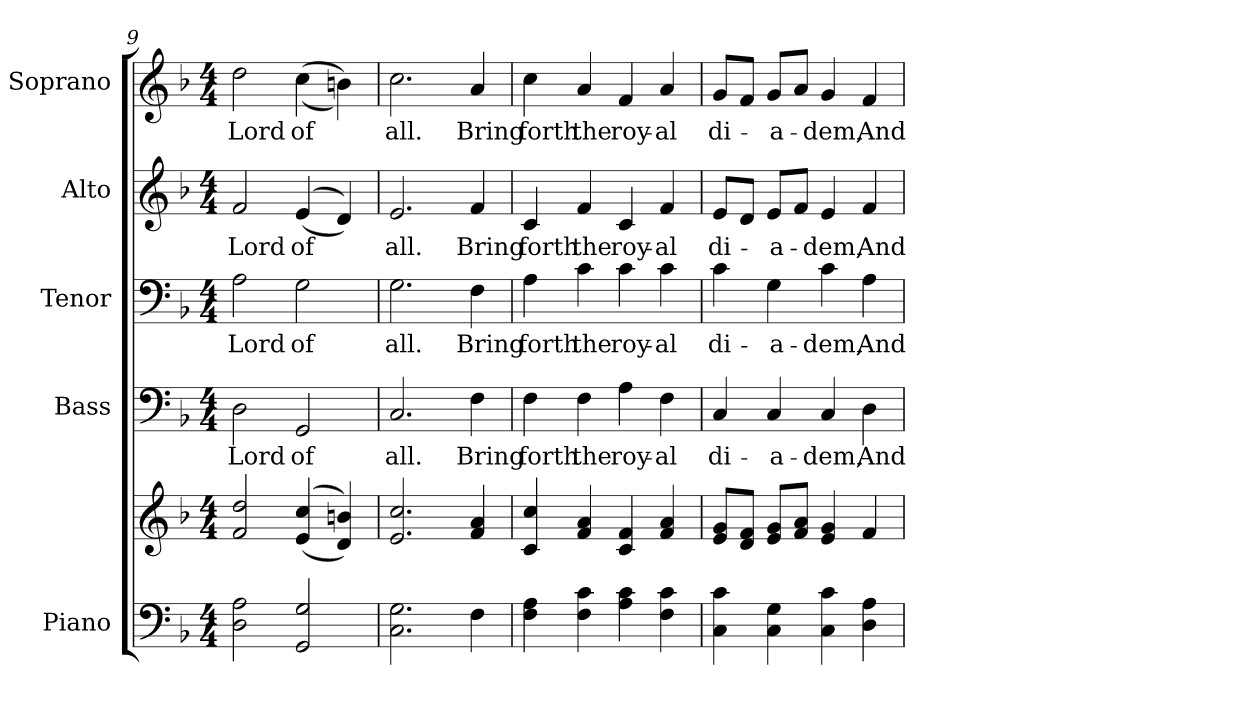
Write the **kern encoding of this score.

**kern	**kern	**kern	**text	**kern	**text	**kern	**text	**kern	**text
*part5	*part5	*part4	*part4	*part3	*part3	*part2	*part2	*part1	*part1
*staff6	*staff5	*staff4	*staff4	*staff3	*staff3	*staff2	*staff2	*staff1	*staff1
*I"Piano	*	*I"Bass	*	*I"Tenor	*	*I"Alto	*	*I"Soprano	*
*I'Pno.	*	*I'B.	*	*I'T.	*	*I'A.	*	*I'S.	*
*clefF4	*clefG2	*clefF4	*	*clefF4	*	*clefG2	*	*clefG2	*
*k[b-]	*k[b-]	*k[b-]	*	*k[b-]	*	*k[b-]	*	*k[b-]	*
*F:	*F:	*F:	*	*F:	*	*F:	*	*F:	*
*M4/4	*M4/4	*M4/4	*	*M4/4	*	*M4/4	*	*M4/4	*
=9	=9	=9	=9	=9	=9	=9	=9	=9	=9
!	!	!	!LO:LY:b:color=#000000	!	!	!	!	!	!
!	!	!	!	!	!LO:LY:b:color=#000000	!	!	!	!
!	!	!	!	!	!	!	!LO:LY:b:color=#000000	!	!
!	!	!	!	!	!	!	!	!	!LO:LY:b:color=#000000
2Di\ 2Ai	2fi/ 2ddi	2Di\	Lord	2Ai\	Lord	2fi/	Lord	2ddi\	Lord
!	!	!	!LO:LY:b:color=#000000	!	!	!	!	!	!
!	!	!	!	!	!LO:LY:b:color=#000000	!	!	!	!
!	!	!	!	!	!	!	!LO:LY:b:color=#000000	!	!
!	!	!	!	!	!	!	!	!	!LO:LY:b:color=#000000
2GGi/ 2Gi	((4ei/ 4cci	2GGi/	of	2Gi\	of	((4ei/	of	((4cci\	of
.	4di/ 4bni))	.	.	.	.	4di/))	.	4bni\))	.
=10	=10	=10	=10	=10	=10	=10	=10	=10	=10
!	!	!	!LO:LY:b:color=#000000	!	!	!	!	!	!
!	!	!	!	!	!LO:LY:b:color=#000000	!	!	!	!
!	!	!	!	!	!	!	!LO:LY:b:color=#000000	!	!
!	!	!	!	!	!	!	!	!	!LO:LY:b:color=#000000
2.Ci\ 2.Gi	2.ei/ 2.cci	2.Ci/	all.	2.Gi\	all.	2.ei/	all.	2.cci\	all.
!	!	!	!LO:LY:b:color=#000000	!	!	!	!	!	!
!	!	!	!	!	!LO:LY:b:color=#000000	!	!	!	!
!	!	!	!	!	!	!	!LO:LY:b:color=#000000	!	!
!	!	!	!	!	!	!	!	!	!LO:LY:b:color=#000000
4Fi\	4fi/ 4ai	4Fi\	Bring	4Fi\	Bring	4fi/	Bring	4ai/	Bring
!!LO:PB:g=z
=11	=11	=11	=11	=11	=11	=11	=11	=11	=11
!	!	!	!LO:LY:b:color=#000000	!	!	!	!	!	!
!	!	!	!	!	!LO:LY:b:color=#000000	!	!	!	!
!	!	!	!	!	!	!	!LO:LY:b:color=#000000	!	!
!	!	!	!	!	!	!	!	!	!LO:LY:b:color=#000000
4Fi\ 4Ai	4ci/ 4cci	4Fi\	forth	4Ai\	forth	4ci/	forth	4cci\	forth
!	!	!	!LO:LY:b:color=#000000	!	!	!	!	!	!
!	!	!	!	!	!LO:LY:b:color=#000000	!	!	!	!
!	!	!	!	!	!	!	!LO:LY:b:color=#000000	!	!
!	!	!	!	!	!	!	!	!	!LO:LY:b:color=#000000
4Fi\ 4ci	4fi/ 4ai	4Fi\	the	4ci\	the	4fi/	the	4ai/	the
!	!	!	!LO:LY:b:color=#000000	!	!	!	!	!	!
!	!	!	!	!	!LO:LY:b:color=#000000	!	!	!	!
!	!	!	!	!	!	!	!LO:LY:b:color=#000000	!	!
!	!	!	!	!	!	!	!	!	!LO:LY:b:color=#000000
4Ai\ 4ci	4ci/ 4fi	4Ai\	roy-	4ci\	roy-	4ci/	roy-	4fi/	roy-
!	!	!	!LO:LY:b:color=#000000	!	!	!	!	!	!
!	!	!	!	!	!LO:LY:b:color=#000000	!	!	!	!
!	!	!	!	!	!	!	!LO:LY:b:color=#000000	!	!
!	!	!	!	!	!	!	!	!	!LO:LY:b:color=#000000
4Fi\ 4ci	4fi/ 4ai	4Fi\	-al	4ci\	-al	4fi/	-al	4ai/	-al
=12	=12	=12	=12	=12	=12	=12	=12	=12	=12
!	!	!	!LO:LY:b:color=#000000	!	!	!	!	!	!
!	!	!	!	!	!LO:LY:b:color=#000000	!	!	!	!
!	!	!	!	!	!	!	!LO:LY:b:color=#000000	!	!
!	!	!	!	!	!	!	!	!	!LO:LY:b:color=#000000
4Ci\ 4ci	8ei/ 8giL	4Ci/	di-	4ci\	di-	8ei/L	di-	8gi/L	di-
.	8di/ 8fiJ	.	.	.	.	8di/J	.	8fi/J	.
!	!	!	!LO:LY:b:color=#000000	!	!	!	!	!	!
!	!	!	!	!	!LO:LY:b:color=#000000	!	!	!	!
!	!	!	!	!	!	!	!LO:LY:b:color=#000000	!	!
!	!	!	!	!	!	!	!	!	!LO:LY:b:color=#000000
4Ci\ 4Gi	8ei/ 8giL	4Ci/	-a-	4Gi\	-a-	8ei/L	-a-	8gi/L	-a-
.	8fi/ 8aiJ	.	.	.	.	8fi/J	.	8ai/J	.
!	!	!	!LO:LY:b:color=#000000	!	!	!	!	!	!
!	!	!	!	!	!LO:LY:b:color=#000000	!	!	!	!
!	!	!	!	!	!	!	!LO:LY:b:color=#000000	!	!
!	!	!	!	!	!	!	!	!	!LO:LY:b:color=#000000
4Ci\ 4ci	4ei/ 4gi	4Ci/	-dem,	4ci\	-dem,	4ei/	-dem,	4gi/	-dem,
!	!	!	!LO:LY:b:color=#000000	!	!	!	!	!	!
!	!	!	!	!	!LO:LY:b:color=#000000	!	!	!	!
!	!	!	!	!	!	!	!LO:LY:b:color=#000000	!	!
!	!	!	!	!	!	!	!	!	!LO:LY:b:color=#000000
4Di\ 4Ai	4fi/	4Di\	And	4Ai\	And	4fi/	And	4fi/	And
=	=	=	=	=	=	=	=	=	=
*-	*-	*-	*-	*-	*-	*-	*-	*-	*-
